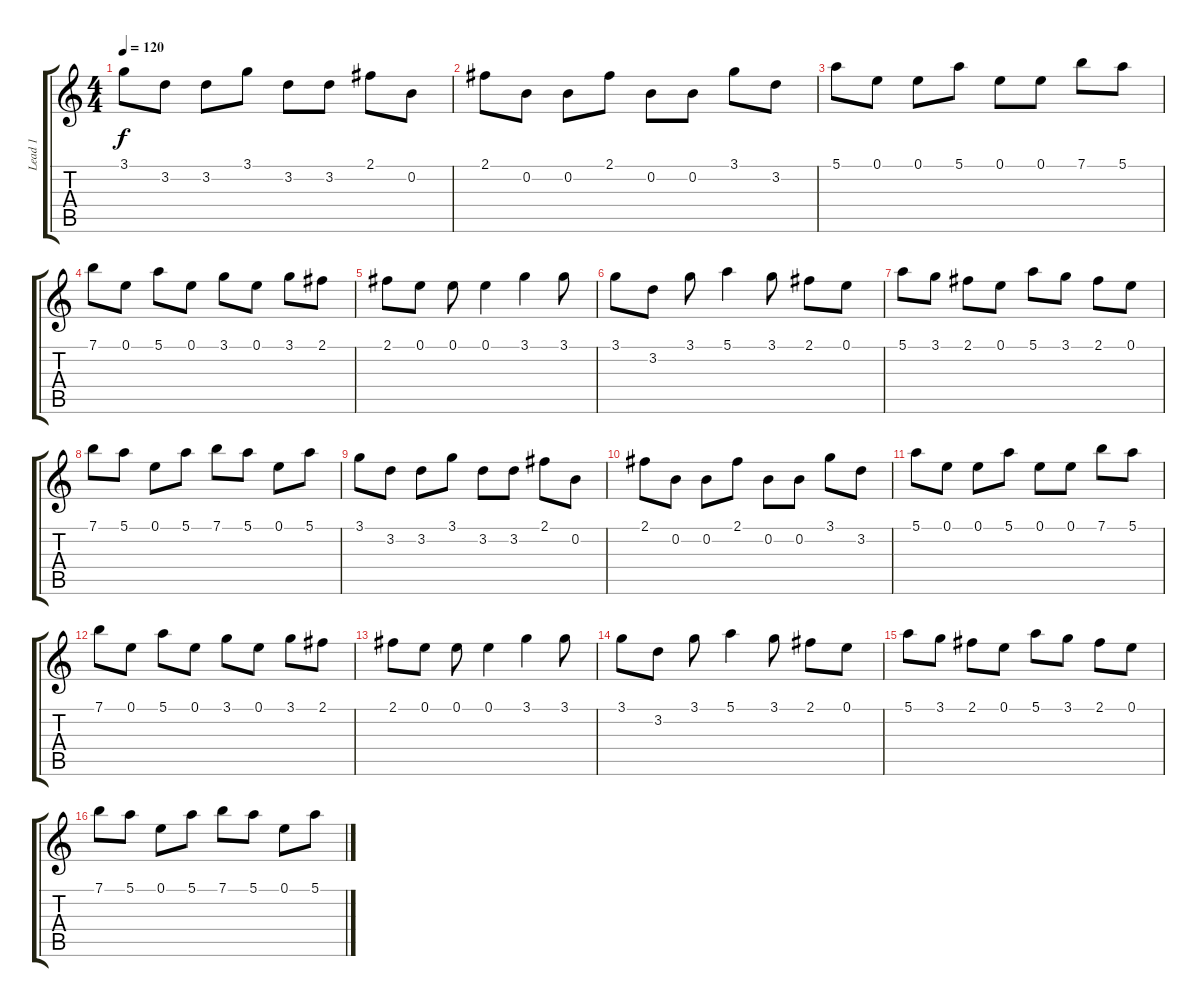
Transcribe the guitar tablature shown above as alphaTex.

\track ("Lead 1" "Lead 1") {instrument distortionguitar}
\staff {score tabs}
\tuning (E4 B3 G3 D3 A2 E2) {hide}
\ts (4 4)
\tempo 120
\clef g2
\ks c
3.1.8{dy f} 3.2.8 3.2.8 3.1.8 3.2.8 3.2.8 2.1.8 0.2.8 |
2.1.8 0.2.8 0.2.8 2.1.8 0.2.8 0.2.8 3.1.8 3.2.8 |
5.1.8 0.1.8 0.1.8 5.1.8 0.1.8 0.1.8 7.1.8 5.1.8 |
7.1.8 0.1.8 5.1.8 0.1.8 3.1.8 0.1.8 3.1.8 2.1.8 |
2.1.8 0.1.8 0.1.8 0.1.4 3.1.4 3.1.8 |
3.1.8 3.2.8 3.1.8 5.1.4 3.1.8 2.1.8 0.1.8 |
5.1.8 3.1.8 2.1.8 0.1.8 5.1.8 3.1.8 2.1.8 0.1.8 |
7.1.8 5.1.8 0.1.8 5.1.8 7.1.8 5.1.8 0.1.8 5.1.8 |
3.1.8 3.2.8 3.2.8 3.1.8 3.2.8 3.2.8 2.1.8 0.2.8 |
2.1.8 0.2.8 0.2.8 2.1.8 0.2.8 0.2.8 3.1.8 3.2.8 |
5.1.8 0.1.8 0.1.8 5.1.8 0.1.8 0.1.8 7.1.8 5.1.8 |
7.1.8 0.1.8 5.1.8 0.1.8 3.1.8 0.1.8 3.1.8 2.1.8 |
2.1.8 0.1.8 0.1.8 0.1.4 3.1.4 3.1.8 |
3.1.8 3.2.8 3.1.8 5.1.4 3.1.8 2.1.8 0.1.8 |
5.1.8 3.1.8 2.1.8 0.1.8 5.1.8 3.1.8 2.1.8 0.1.8 |
7.1.8 5.1.8 0.1.8 5.1.8 7.1.8 5.1.8 0.1.8 5.1.8
